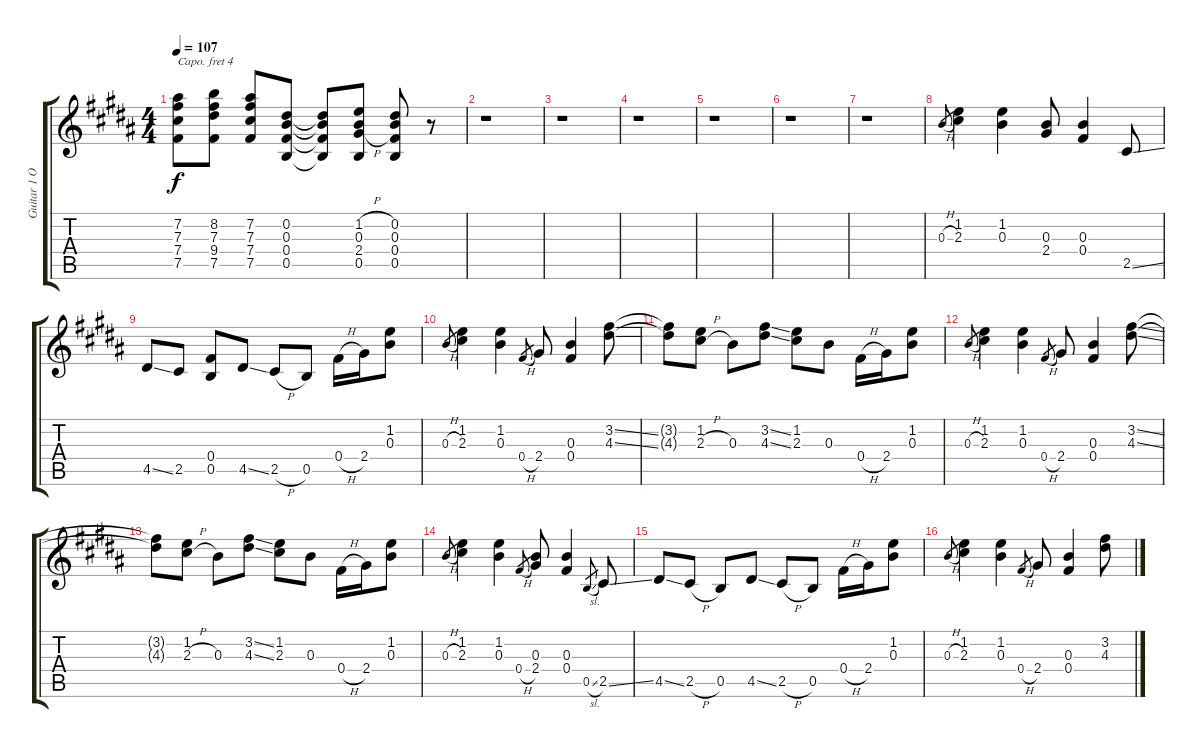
\track ("Guitar 1 Open G/Capo4" "Guitar 1 O") {instrument electricguitarjazz}
\staff {score tabs}
\capo 4
\tuning (D4 B3 G3 D3 G2 D2) {hide}
\ts (4 4)
\tempo 107
\clef g2
\ks b
(7.2 7.3 7.4 7.5).8{dy f} (8.2 7.3 9.4 7.5).8 (7.2 7.3 7.4 7.5).8 (0.2 0.3 0.4 0.5).8 (0.2{t} 0.3{t} 0.4{t} 0.5{t}).8 (1.2{h} 0.3 2.4{h} 0.5).8 (0.2 0.3 0.4 0.5).8 r.8 |
r.1 |
r.1 |
r.1 |
r.1 |
r.1 |
r.1 |
0.3{h}.8{gr} (1.2 2.3).4 (1.2 0.3).4 (0.3 2.4).8 (0.3 0.4).4 2.5{ss}.8 |
4.5{ss}.8 2.5.8 (0.4 0.5).8 4.5{ss}.8 2.5{h}.8 0.5.8 0.4{h}.16 2.4.16 (1.2 0.3).8 |
0.3{h}.8{gr} (1.2 2.3).4 (1.2 0.3).4 0.4{h}.8{gr} 2.4.8 (0.3 0.4).4 (3.2{ss} 4.3{ss}).8 |
(3.2{t} 4.3{t}).8 (1.2 2.3{h}).8 0.3.8 (3.2{ss} 4.3{ss}).8 (1.2 2.3).8 0.3.8 0.4{h}.16 2.4.16 (1.2 0.3).8 |
0.3{h}.8{gr} (1.2 2.3).4 (1.2 0.3).4 0.4{h}.8{gr} 2.4.8 (0.3 0.4).4 (3.2{ss} 4.3{ss}).8 |
(3.2{t} 4.3{t}).8 (1.2 2.3{h}).8 0.3.8 (3.2{ss} 4.3{ss}).8 (1.2 2.3).8 0.3.8 0.4{h}.16 2.4.16 (1.2 0.3).8 |
0.3{h}.8{gr} (1.2 2.3).4 (1.2 0.3).4 0.4{h}.8{gr} (0.3 2.4).8 (0.3 0.4).4 0.5{sl}.8{gr} 2.5{ss}.8 |
4.5{ss}.8 2.5{h}.8 0.5.8 4.5{ss}.8 2.5{h}.8 0.5.8 0.4{h}.16 2.4.16 (1.2 0.3).8 |
0.3{h}.8{gr} (1.2 2.3).4 (1.2 0.3).4 0.4{h}.8{gr} 2.4.8 (0.3 0.4).4 (3.2{ss} 4.3{ss}).8
